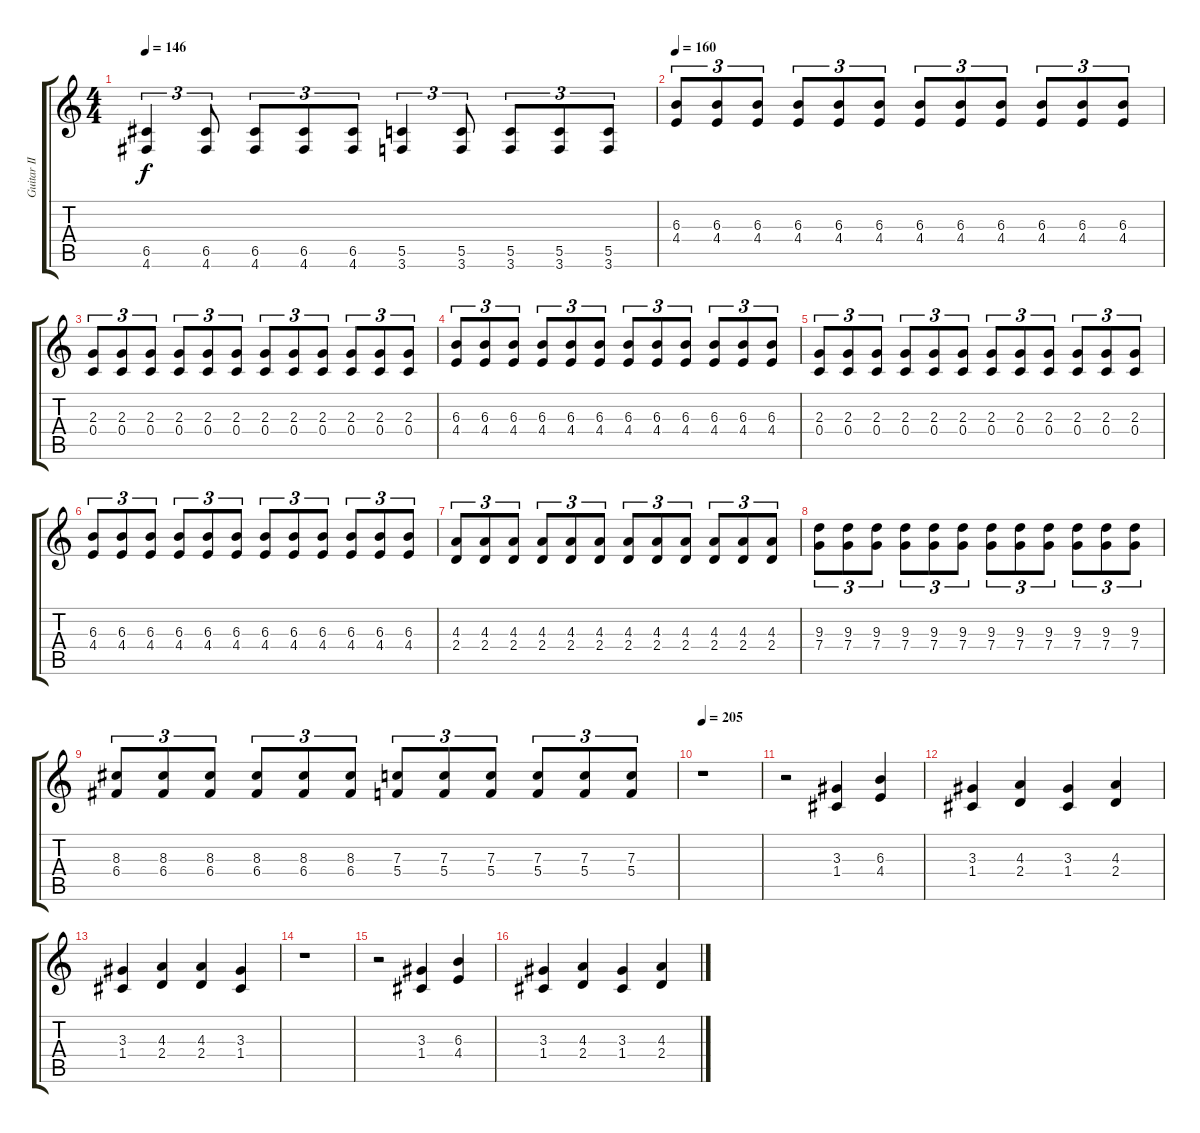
\track ("Guitar II" "Guitar II") {instrument distortionguitar}
\staff {score tabs}
\tuning (D4 A3 F3 C3 G2 D2) {hide}
\ts (4 4)
\tempo 146
\clef g2
\ks c
(6.5 4.6).4{tu (3 2) dy f} (6.5 4.6).8{tu (3 2)} (6.5 4.6).8{tu (3 2)} (6.5 4.6).8{tu (3 2)} (6.5 4.6).8{tu (3 2)} (5.5 3.6).4{tu (3 2)} (5.5 3.6).8{tu (3 2)} (5.5 3.6).8{tu (3 2)} (5.5 3.6).8{tu (3 2)} (5.5 3.6).8{tu (3 2)} |
\tempo 160
(6.3 4.4).8{tu (3 2)} (6.3 4.4).8{tu (3 2)} (6.3 4.4).8{tu (3 2)} (6.3 4.4).8{tu (3 2)} (6.3 4.4).8{tu (3 2)} (6.3 4.4).8{tu (3 2)} (6.3 4.4).8{tu (3 2)} (6.3 4.4).8{tu (3 2)} (6.3 4.4).8{tu (3 2)} (6.3 4.4).8{tu (3 2)} (6.3 4.4).8{tu (3 2)} (6.3 4.4).8{tu (3 2)} |
(2.3 0.4).8{tu (3 2)} (2.3 0.4).8{tu (3 2)} (2.3 0.4).8{tu (3 2)} (2.3 0.4).8{tu (3 2)} (2.3 0.4).8{tu (3 2)} (2.3 0.4).8{tu (3 2)} (2.3 0.4).8{tu (3 2)} (2.3 0.4).8{tu (3 2)} (2.3 0.4).8{tu (3 2)} (2.3 0.4).8{tu (3 2)} (2.3 0.4).8{tu (3 2)} (2.3 0.4).8{tu (3 2)} |
(6.3 4.4).8{tu (3 2)} (6.3 4.4).8{tu (3 2)} (6.3 4.4).8{tu (3 2)} (6.3 4.4).8{tu (3 2)} (6.3 4.4).8{tu (3 2)} (6.3 4.4).8{tu (3 2)} (6.3 4.4).8{tu (3 2)} (6.3 4.4).8{tu (3 2)} (6.3 4.4).8{tu (3 2)} (6.3 4.4).8{tu (3 2)} (6.3 4.4).8{tu (3 2)} (6.3 4.4).8{tu (3 2)} |
(2.3 0.4).8{tu (3 2)} (2.3 0.4).8{tu (3 2)} (2.3 0.4).8{tu (3 2)} (2.3 0.4).8{tu (3 2)} (2.3 0.4).8{tu (3 2)} (2.3 0.4).8{tu (3 2)} (2.3 0.4).8{tu (3 2)} (2.3 0.4).8{tu (3 2)} (2.3 0.4).8{tu (3 2)} (2.3 0.4).8{tu (3 2)} (2.3 0.4).8{tu (3 2)} (2.3 0.4).8{tu (3 2)} |
(6.3 4.4).8{tu (3 2)} (6.3 4.4).8{tu (3 2)} (6.3 4.4).8{tu (3 2)} (6.3 4.4).8{tu (3 2)} (6.3 4.4).8{tu (3 2)} (6.3 4.4).8{tu (3 2)} (6.3 4.4).8{tu (3 2)} (6.3 4.4).8{tu (3 2)} (6.3 4.4).8{tu (3 2)} (6.3 4.4).8{tu (3 2)} (6.3 4.4).8{tu (3 2)} (6.3 4.4).8{tu (3 2)} |
(4.3 2.4).8{tu (3 2)} (4.3 2.4).8{tu (3 2)} (4.3 2.4).8{tu (3 2)} (4.3 2.4).8{tu (3 2)} (4.3 2.4).8{tu (3 2)} (4.3 2.4).8{tu (3 2)} (4.3 2.4).8{tu (3 2)} (4.3 2.4).8{tu (3 2)} (4.3 2.4).8{tu (3 2)} (4.3 2.4).8{tu (3 2)} (4.3 2.4).8{tu (3 2)} (4.3 2.4).8{tu (3 2)} |
(9.3 7.4).8{tu (3 2)} (9.3 7.4).8{tu (3 2)} (9.3 7.4).8{tu (3 2)} (9.3 7.4).8{tu (3 2)} (9.3 7.4).8{tu (3 2)} (9.3 7.4).8{tu (3 2)} (9.3 7.4).8{tu (3 2)} (9.3 7.4).8{tu (3 2)} (9.3 7.4).8{tu (3 2)} (9.3 7.4).8{tu (3 2)} (9.3 7.4).8{tu (3 2)} (9.3 7.4).8{tu (3 2)} |
(8.3 6.4).8{tu (3 2)} (8.3 6.4).8{tu (3 2)} (8.3 6.4).8{tu (3 2)} (8.3 6.4).8{tu (3 2)} (8.3 6.4).8{tu (3 2)} (8.3 6.4).8{tu (3 2)} (7.3 5.4).8{tu (3 2)} (7.3 5.4).8{tu (3 2)} (7.3 5.4).8{tu (3 2)} (7.3 5.4).8{tu (3 2)} (7.3 5.4).8{tu (3 2)} (7.3 5.4).8{tu (3 2)} |
\tempo 205
r.1 |
r.2 (3.3 1.4).4 (6.3 4.4).4 |
(3.3 1.4).4 (4.3 2.4).4 (3.3 1.4).4 (4.3 2.4).4 |
(3.3 1.4).4 (4.3 2.4).4 (4.3 2.4).4 (3.3 1.4).4 |
r.1 |
r.2 (3.3 1.4).4 (6.3 4.4).4 |
(3.3 1.4).4 (4.3 2.4).4 (3.3 1.4).4 (4.3 2.4).4
